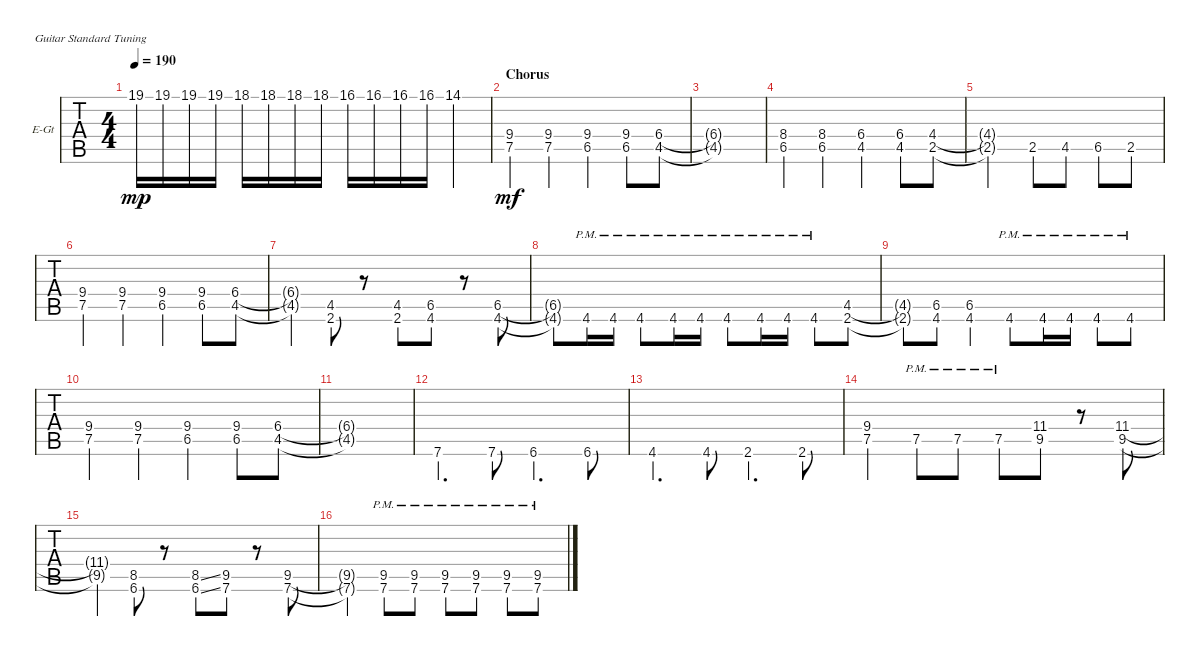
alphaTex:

\defaultSystemsLayout 4
\bracketExtendMode groupsimilarinstruments
\firstSystemTrackNameOrientation horizontal
\otherSystemsTrackNameOrientation horizontal
\track ("Matthew" "E-Gt") {instrument distortionguitar}
\staff {tabs}
\tuning (E4 B3 G3 D3 A2 E2)
\ts (4 4)
\tempo 190
\clef g2
\ks c
19.1.16{dy mp} 19.1.16 19.1.16 19.1.16 18.1.16 18.1.16 18.1.16 18.1.16 16.1.16 16.1.16 16.1.16 16.1.16 14.1.4 |
\section ("" "Chorus")
(7.5 9.4).4{dy mf} (7.5 9.4).4 (6.5 9.4).4 (6.5 9.4).8 (4.5 6.4).8 |
(4.5{t} 6.4{t}).1 |
(6.5 8.4).4 (6.5 8.4).4 (4.5 6.4).4 (4.5 6.4).8 (2.5 4.4).8 |
(2.5{t} 4.4{t}).2 2.5.8 4.5.8 6.5.8 2.5.8 |
(7.5 9.4).4 (7.5 9.4).4 (6.5 9.4).4 (6.5 9.4).8 (4.5 6.4).8 |
(4.5{t} 6.4{t}).4 (2.6 4.5).8 r.8 (2.6 4.5).8 (4.6 6.5).8 r.8 (4.6 6.5).8 |
(4.6{t} 6.5{t}).8 4.6{pm}.16 4.6{pm}.16 4.6{pm}.8 4.6{pm}.16 4.6{pm}.16 4.6{pm}.8 4.6{pm}.16 4.6{pm}.16 4.6{pm}.8 (2.6 4.5).8 |
(2.6{t} 4.5{t}).8 (4.6 6.5).8 (4.6 6.5).4 4.6{pm}.8 4.6{pm}.16 4.6{pm}.16 4.6{pm}.8 4.6{pm}.8 |
(7.5 9.4).4 (7.5 9.4).4 (6.5 9.4).4 (6.5 9.4).8 (4.5 6.4).8 |
(4.5{t} 6.4{t}).1 |
7.6.4{d} 7.6.8 6.6.4{d} 6.6.8 |
4.6.4{d} 4.6.8 2.6.4{d} 2.6.8 |
(7.5 9.4).4 7.5{pm}.8 7.5{pm}.8 7.5{pm}.8 (9.5 11.4).8 r.8 (9.5 11.4).8 |
(9.5{t} 11.4{t}).4 (6.6 8.5).8 r.8 (6.6{ss} 8.5{ss}).8 (7.6 9.5).8 r.8 (7.6 9.5).8 |
(7.6{t} 9.5{t}).4 (7.6{pm} 9.5{pm}).8 (7.6{pm} 9.5{pm}).8 (7.6{pm} 9.5{pm}).8 (7.6{pm} 9.5{pm}).8 (7.6{pm} 9.5{pm}).8 (7.6{pm} 9.5{pm}).8
